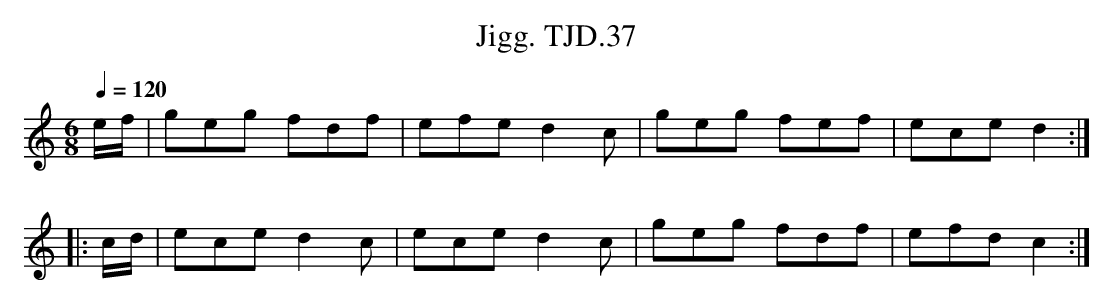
X:1
T:Jigg. TJD.37
M:6/8
L:1/8
Q:1/4=120
K:C
e/f/|geg fdf|efe d2c|geg fef|ece d2:|
|:c/d/|ece d2c|ece d2c|geg fdf|efd c2:|
